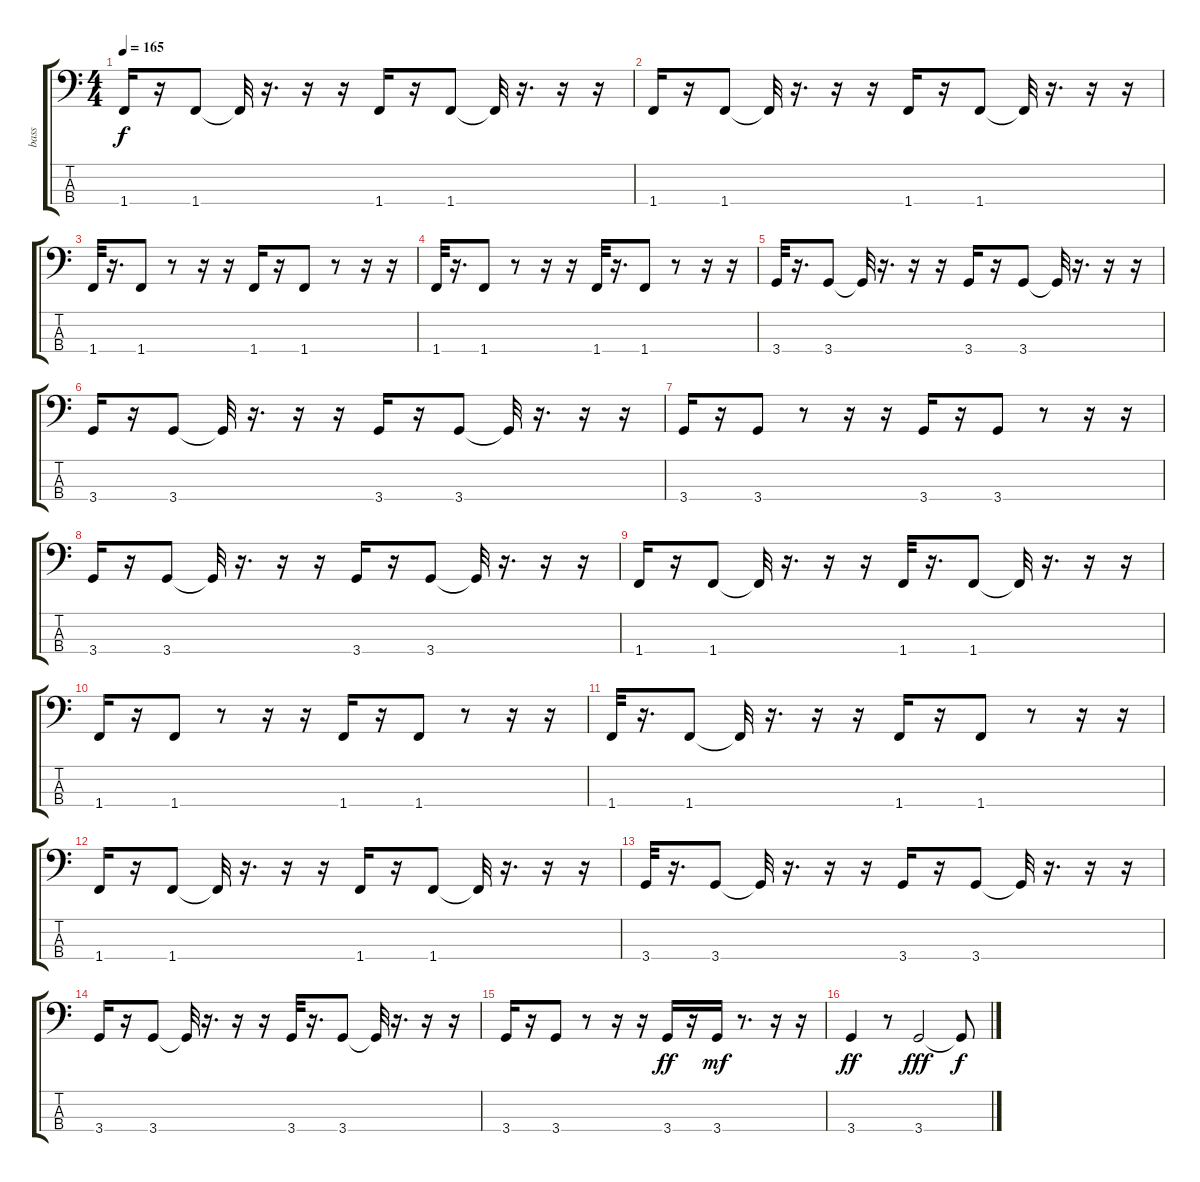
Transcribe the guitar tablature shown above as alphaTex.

\track ("bass" "bass") {instrument electricbassfinger}
\staff {score tabs}
\tuning (G2 D2 A1 E1) {hide}
\ts (4 4)
\tempo 165
\clef f4
\ks c
1.4.16{dy f} r.16 1.4.8 1.4{t}.32 r.16{d} r.16 r.16 1.4.16 r.16 1.4.8 1.4{t}.32 r.16{d} r.16 r.16 |
1.4.16 r.16 1.4.8 1.4{t}.32 r.16{d} r.16 r.16 1.4.16 r.16 1.4.8 1.4{t}.32 r.16{d} r.16 r.16 |
1.4.32 r.16{d} 1.4.8 r.8 r.16 r.16 1.4.16 r.16 1.4.8 r.8 r.16 r.16 |
1.4.32 r.16{d} 1.4.8 r.8 r.16 r.16 1.4.32 r.16{d} 1.4.8 r.8 r.16 r.16 |
3.4.32 r.16{d} 3.4.8 3.4{t}.32 r.16{d} r.16 r.16 3.4.16 r.16 3.4.8 3.4{t}.32 r.16{d} r.16 r.16 |
3.4.16 r.16 3.4.8 3.4{t}.32 r.16{d} r.16 r.16 3.4.16 r.16 3.4.8 3.4{t}.32 r.16{d} r.16 r.16 |
3.4.16 r.16 3.4.8 r.8 r.16 r.16 3.4.16 r.16 3.4.8 r.8 r.16 r.16 |
3.4.16 r.16 3.4.8 3.4{t}.32 r.16{d} r.16 r.16 3.4.16 r.16 3.4.8 3.4{t}.32 r.16{d} r.16 r.16 |
1.4.16 r.16 1.4.8 1.4{t}.32 r.16{d} r.16 r.16 1.4.32 r.16{d} 1.4.8 1.4{t}.32 r.16{d} r.16 r.16 |
1.4.16 r.16 1.4.8 r.8 r.16 r.16 1.4.16 r.16 1.4.8 r.8 r.16 r.16 |
1.4.32 r.16{d} 1.4.8 1.4{t}.32 r.16{d} r.16 r.16 1.4.16 r.16 1.4.8 r.8 r.16 r.16 |
1.4.16 r.16 1.4.8 1.4{t}.32 r.16{d} r.16 r.16 1.4.16 r.16 1.4.8 1.4{t}.32 r.16{d} r.16 r.16 |
3.4.32 r.16{d} 3.4.8 3.4{t}.32 r.16{d} r.16 r.16 3.4.16 r.16 3.4.8 3.4{t}.32 r.16{d} r.16 r.16 |
3.4.16 r.16 3.4.8 3.4{t}.32 r.16{d} r.16 r.16 3.4.32 r.16{d} 3.4.8 3.4{t}.32 r.16{d} r.16 r.16 |
3.4.16 r.16 3.4.8 r.8 r.16 r.16 3.4.16{dy ff} r.16 3.4.16{dy mf} r.8{d} r.16 r.16 |
3.4.4{dy ff} r.8 3.4.2{dy fff} 3.4{t}.8{dy f}
